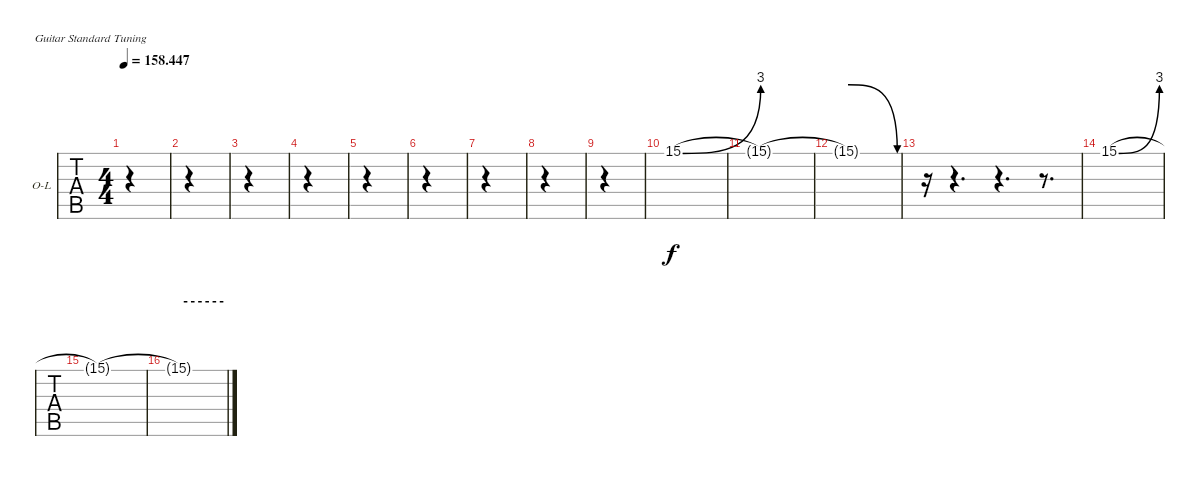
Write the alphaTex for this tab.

\defaultSystemsLayout 4
\bracketExtendMode groupsimilarinstruments
\firstSystemTrackNameOrientation horizontal
\otherSystemsTrackNameOrientation horizontal
\track ("Overdriven-L" "O-L") {instrument overdrivenguitar}
\staff {tabs}
\tuning (E4 B3 G3 D3 A2 E2)
\ts (4 4)
\tempo
158.447
\accidentals auto
\clef g2
\ottava regular
\simile none
\ks c
|
|
|
|
|
|
|
|
|
15.1{be (bend 15 0 30 12)}.1 |
15.1{be (hold 0 0 60 0) t}.1 |
15.1{be (release 45 12 52.199999999999996 0) t}.1 |
r.16 r.4{d} r.4{d} r.8{d} |
15.1{be (bend 15 0 30 12) hac}.1 |
15.1{be (hold 0 0 60 0) t}.1 |
15.1{be (hold 0 12 60 12) t}.1
